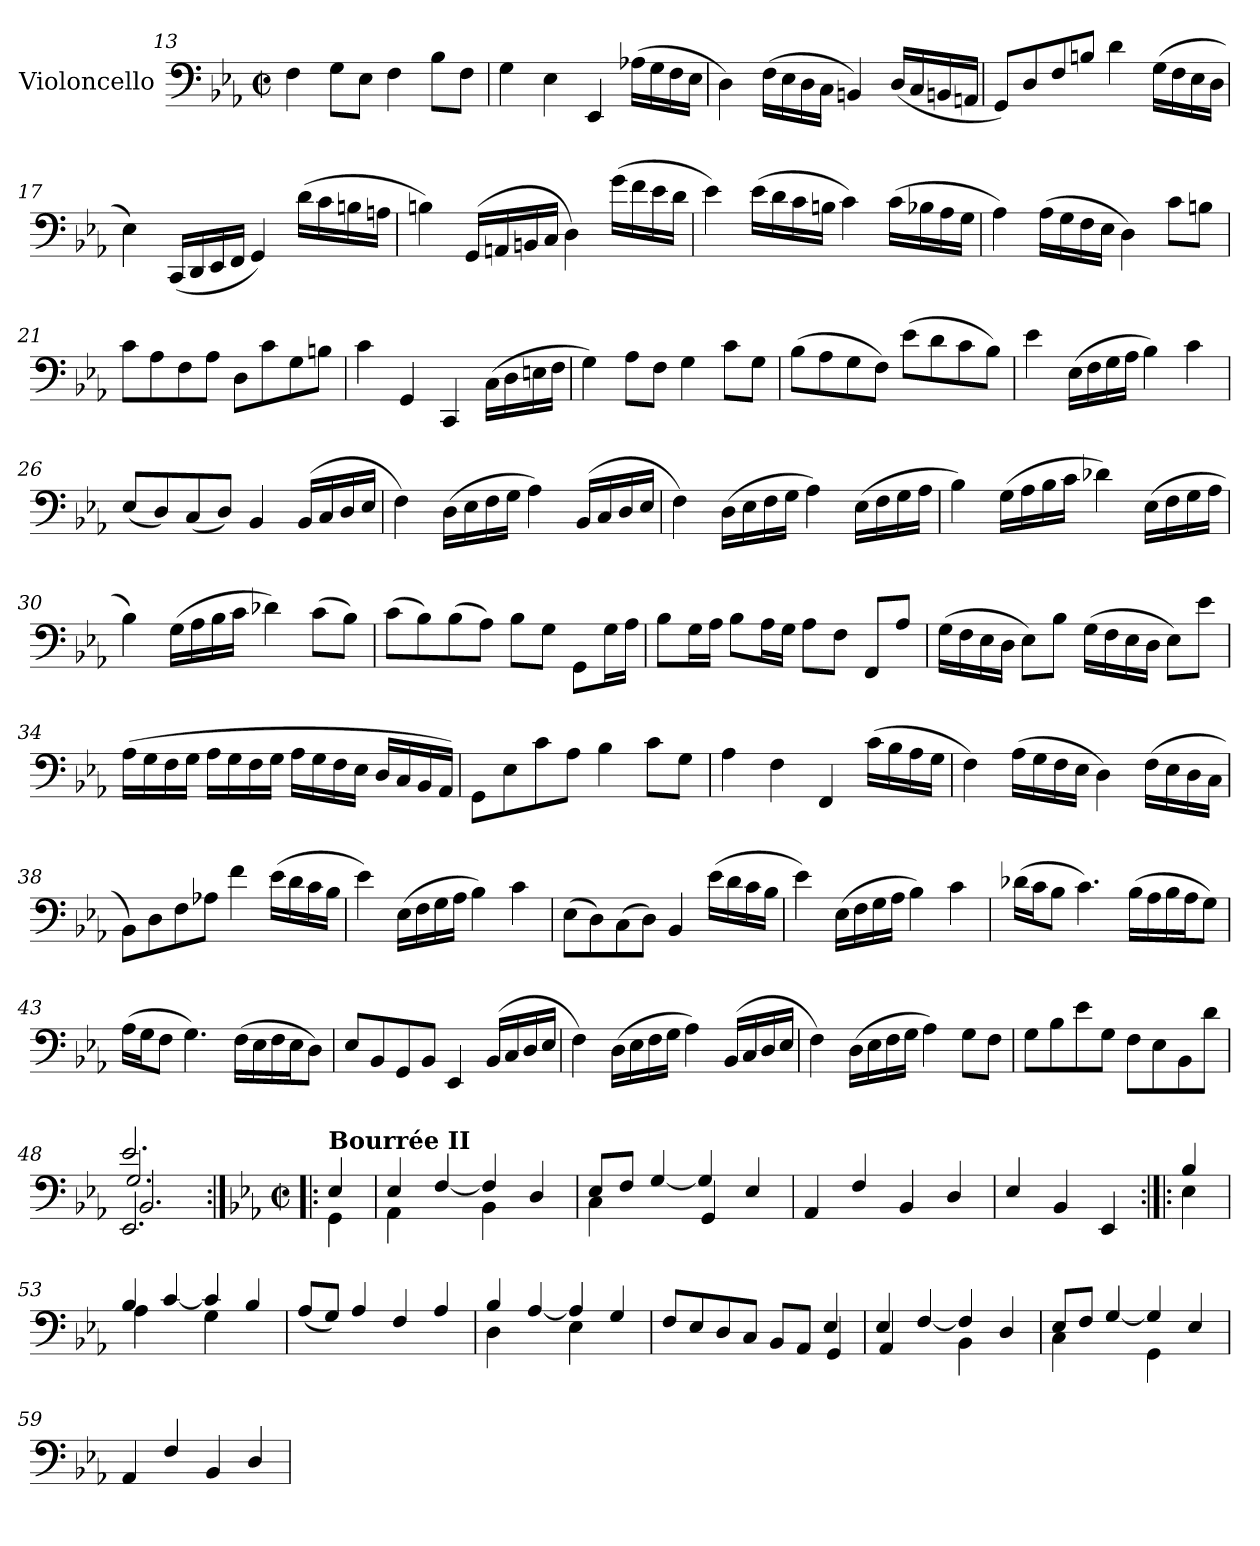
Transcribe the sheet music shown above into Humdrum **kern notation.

**kern
*part1
*staff1
*I"Violoncello
*I'Vc.
*clefF4
*k[b-e-a-]
*M2/2
*met(c|)
=13
4F\
8G\L
8E-\J
4F\
8B-\L
8F\J
=14
4G\
4E-\
4EE-/
(>16A-X\LL
16G\
16F\
16E-\JJ
=15
4D\)
(>16F\LL
16E-\
16D\
16C\JJ
4BBn/)
(<16D/LL
16C/
16BBn/
16AAn/JJ
!!LO:PB:g=z
=16
8GG/L)
8D/
8F/
8Bn/J
4d\
(>16G\LL
16F\
16E-\
16D\JJ
=17
4E-\)
(<16CC/LL
16DD/
16EE-/
16FF/JJ
4GG/)
(>16d\LL
16c\
16Bn\
16An\JJ
=18
4Bn\)
(<16GG/LL
16AAn/
16BBn/
16C/JJ
4D\)
(>16g\LL
16f\
16e-\
16d\JJ
=19
4e-\)
(>16e-\LL
16d\
16c\
16Bn\JJ
4c\)
(>16c\LL
16B-X\
16A-\
16G\JJ
!!LO:LB:g=z
=20
4A-\)
(>16A-\LL
16G\
16F\
16E-\JJ
4D\)
8c\L
8Bn\J
=21
8c\L
8A-\
8F\
8A-\J
8D\L
8c\
8G\
8Bn\J
=22
4c\
4GG/
4CC/
(>16C\LL
16D\
16En\
16F\JJ
=23
4G\)
8A-\L
8F\J
4G\
8c\L
8G\J
=24
(>8B-\L
8A-\
8G\
8F\J)
(>8e-\L
8d\
8c\
8B-\J)
!!LO:LB:g=z
=25
4e-\
(>16E-\LL
16F\
16G\
16A-\JJ
4B-\)
4c\
=26
(<8E-/L
8D/)
(<8C/
8D/J)
4BB-/
(>16BB-/LL
16C/
16D/
16E-/JJ
=27
4F\)
(>16D\LL
16E-\
16F\
16G\JJ
4A-\)
(>16BB-/LL
16C/
16D/
16E-/JJ
=28
4F\)
(>16D\LL
16E-\
16F\
16G\JJ
4A-\)
(>16E-\LL
16F\
16G\
16A-\JJ
!!LO:LB:g=z
=29
4B-\)
(>16G\LL
16A-\
16B-\
16c\JJ
4d-X\)
(>16E-\LL
16F\
16G\
16A-\JJ
=30
4B-\)
(>16G\LL
16A-\
16B-\
16c\JJ
4d-X\)
(>8c\L
8B-\J)
=31
(>8c\L
8B-\)
(>8B-\
8A-\J)
8B-\L
8G\J
8GG\L
16G\L
16A-\JJ
=32
8B-\L
16G\L
16A-\JJ
8B-\L
16A-\L
16G\JJ
8A-\L
8F\J
8FF/L
8A-/J
!!LO:LB:g=z
=33
(>16G\LL
16F\
16E-\
16D\JJ
8E-\L)
8B-\J
(>16G\LL
16F\
16E-\
16D\JJ
8E-\L)
8e-\J
=34
(>16A-\LL
16G\
16F\
16G\JJ
16A-\LL
16G\
16F\
16G\JJ
16A-\LL
16G\
16F\
16E-\JJ
16D/LL
16C/
16BB-/
16AA-/JJ)
=35
8GG\L
8E-\
8c\
8A-\J
4B-\
8c\L
8G\J
=36
4A-\
4F\
4FF/
(>16c\LL
16B-\
16A-\
16G\JJ
!!LO:LB:g=z
=37
4F\)
(>16A-\LL
16G\
16F\
16E-\JJ
4D\)
(>16F\LL
16E-\
16D\
16C\JJ
=38
8BB-\L)
8D\
8F\
8A-X\J
4f\
(>16e-\LL
16d\
16c\
16B-\JJ
=39
4e-\)
(>16E-\LL
16F\
16G\
16A-\JJ
4B-\)
4c\
=40
(>8E-\L
8D\)
(>8C\
8D\J)
4BB-/
(>16e-\LL
16d\
16c\
16B-\JJ
!!LO:LB:g=z
=41
4e-\)
(>16E-\LL
16F\
16G\
16A-\JJ
4B-\)
4c\
=42
(>16d-X\LL
16c\J
8B-\J
4.c\)
(>16B-\LL
16A-\
16B-\
16A-\J
8G\J)
=43
(>16A-\LL
16G\J
8F\J
4.G\)
(>16F\LL
16E-\
16F\
16E-\J
8D\J)
=44
8E-/L
8BB-/
8GG/
8BB-/J
4EE-/
(>16BB-/LL
16C/
16D/
16E-/JJ
!!LO:LB:g=z
=45
4F\)
(>16D\LL
16E-\
16F\
16G\JJ
4A-\)
(>16BB-/LL
16C/
16D/
16E-/JJ
=46
4F\)
(>16D\LL
16E-\
16F\
16G\JJ
4A-\)
8G\L
8F\J
=47
8G\L
8B-\
8e-\
8G\J
8F\L
8E-\
8BB-\
8d\J
=48
*^
*	*^
*	*	*^
2.e-/	2.EE-/	2.G/	2.BB-/
*v	*v	*v	*v
!!LO:LB:g=z
=48X2:|!|:
*k[b-e-a-]
*M2/2
*met(c|)
*^
*	*^
*	*	*^
!LO:TX:a:B:t=Bourrée II	!	!	!
*	*v	*v	*v
4E-/	4GG\
=49	=49
4E-/	4AA-\
[4F/	4ryy
4F/]	4BB-\
4D/	4ryy
=50	=50
8E-/L	4C\
8F/J	.
[4G/	4ryy
4G/]	4GG/
4E-/	4ryy
*v	*v
=51
4AA-/
4F/
4BB-/
4D/
=52
4E-/
4BB-/
4EE-/
=52X3:|!|:
*^
4B-/	4E-\
=53	=53
4B-/	4A-\
[4c/	4ryy
4c/]	4G\
4B-/	4ryy
*v	*v
!!LO:LB:g=z
=54
(>8A-/L
8G/J)
4A-/
4F/
4A-/
=55
*^
4B-/	4D\
[4A-/	4ryy
4A-/]	4E-\
4G/	4ryy
=56	=56
8F/L	2.ryy
8E-/	.
8D/	.
8C/J	.
8BB-/L	.
8AA-/J	.
4E-/	4GG/
=57	=57
4E-/	4AA-/
[4F/	4ryy
4F/]	4BB-\
4D/	4ryy
=58	=58
8E-/L	4C\
8F/J	.
[4G/	4ryy
4G/]	4GG\
4E-/	4ryy
*v	*v
=59
4AA-/
4F/
4BB-/
4D/
=
*-
